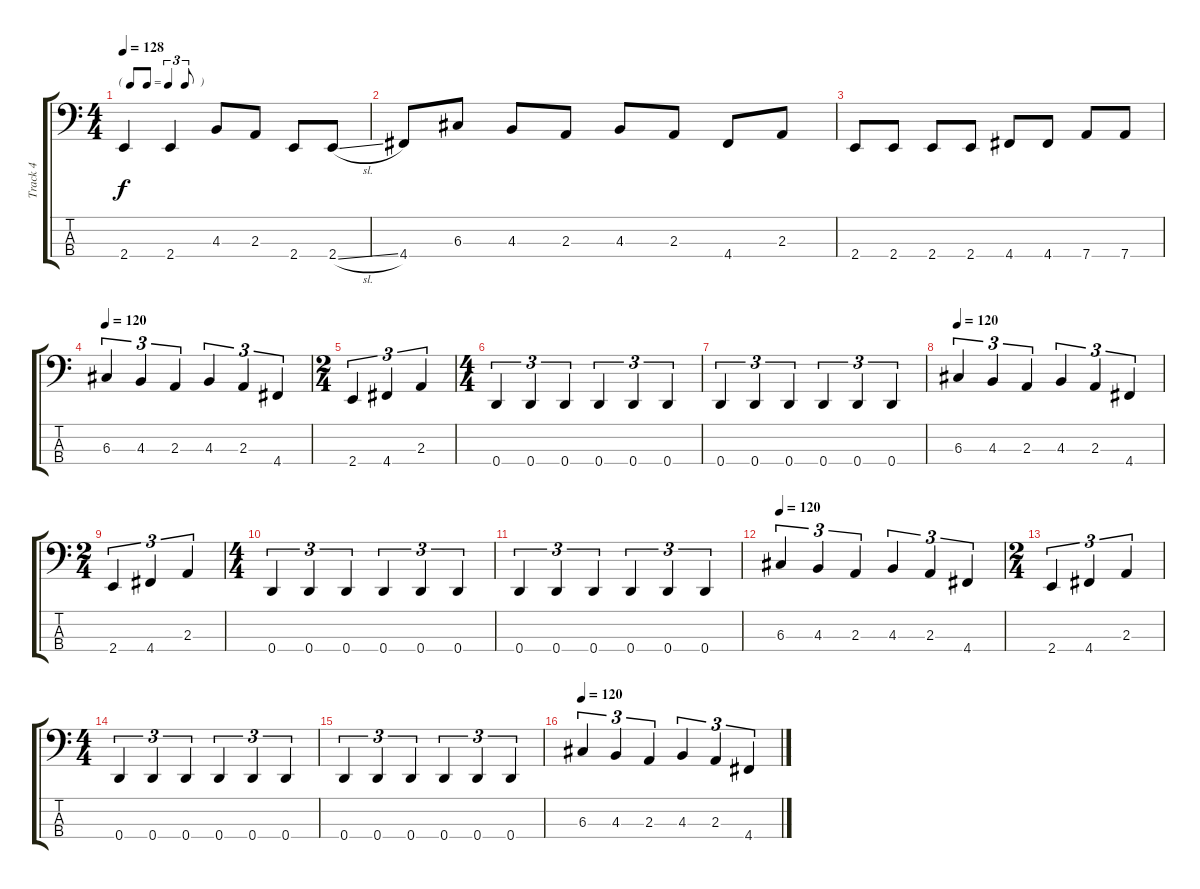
\track ("Track 4" "Track 4") {instrument electricbassfinger}
\staff {score tabs}
\tuning (F2 C2 G1 D1) {hide}
\ts (4 4)
\tf triplet8th
\tempo 128
\clef f4
\ks c
2.4.4{dy f} 2.4.4 4.3.8 2.3.8 2.4.8 2.4{sl}.8 |
4.4.8 6.3.8 4.3.8 2.3.8 4.3.8 2.3.8 4.4.8 2.3.8 |
2.4.8 2.4.8 2.4.8 2.4.8 4.4.8 4.4.8 7.4.8 7.4.8 |
\tempo 120
6.3.4{tu (3 2)} 4.3.4{tu (3 2)} 2.3.4{tu (3 2)} 4.3.4{tu (3 2)} 2.3.4{tu (3 2)} 4.4.4{tu (3 2)} |
\ts (2 4)
2.4.4{tu (3 2)} 4.4.4{tu (3 2)} 2.3.4{tu (3 2)} |
\ts (4 4)
0.4.4{tu (3 2)} 0.4.4{tu (3 2)} 0.4.4{tu (3 2)} 0.4.4{tu (3 2)} 0.4.4{tu (3 2)} 0.4.4{tu (3 2)} |
0.4.4{tu (3 2)} 0.4.4{tu (3 2)} 0.4.4{tu (3 2)} 0.4.4{tu (3 2)} 0.4.4{tu (3 2)} 0.4.4{tu (3 2)} |
\tempo 120
6.3.4{tu (3 2)} 4.3.4{tu (3 2)} 2.3.4{tu (3 2)} 4.3.4{tu (3 2)} 2.3.4{tu (3 2)} 4.4.4{tu (3 2)} |
\ts (2 4)
2.4.4{tu (3 2)} 4.4.4{tu (3 2)} 2.3.4{tu (3 2)} |
\ts (4 4)
0.4.4{tu (3 2)} 0.4.4{tu (3 2)} 0.4.4{tu (3 2)} 0.4.4{tu (3 2)} 0.4.4{tu (3 2)} 0.4.4{tu (3 2)} |
0.4.4{tu (3 2)} 0.4.4{tu (3 2)} 0.4.4{tu (3 2)} 0.4.4{tu (3 2)} 0.4.4{tu (3 2)} 0.4.4{tu (3 2)} |
\tempo 120
6.3.4{tu (3 2)} 4.3.4{tu (3 2)} 2.3.4{tu (3 2)} 4.3.4{tu (3 2)} 2.3.4{tu (3 2)} 4.4.4{tu (3 2)} |
\ts (2 4)
2.4.4{tu (3 2)} 4.4.4{tu (3 2)} 2.3.4{tu (3 2)} |
\ts (4 4)
0.4.4{tu (3 2)} 0.4.4{tu (3 2)} 0.4.4{tu (3 2)} 0.4.4{tu (3 2)} 0.4.4{tu (3 2)} 0.4.4{tu (3 2)} |
0.4.4{tu (3 2)} 0.4.4{tu (3 2)} 0.4.4{tu (3 2)} 0.4.4{tu (3 2)} 0.4.4{tu (3 2)} 0.4.4{tu (3 2)} |
\tempo 120
6.3.4{tu (3 2)} 4.3.4{tu (3 2)} 2.3.4{tu (3 2)} 4.3.4{tu (3 2)} 2.3.4{tu (3 2)} 4.4.4{tu (3 2)}
